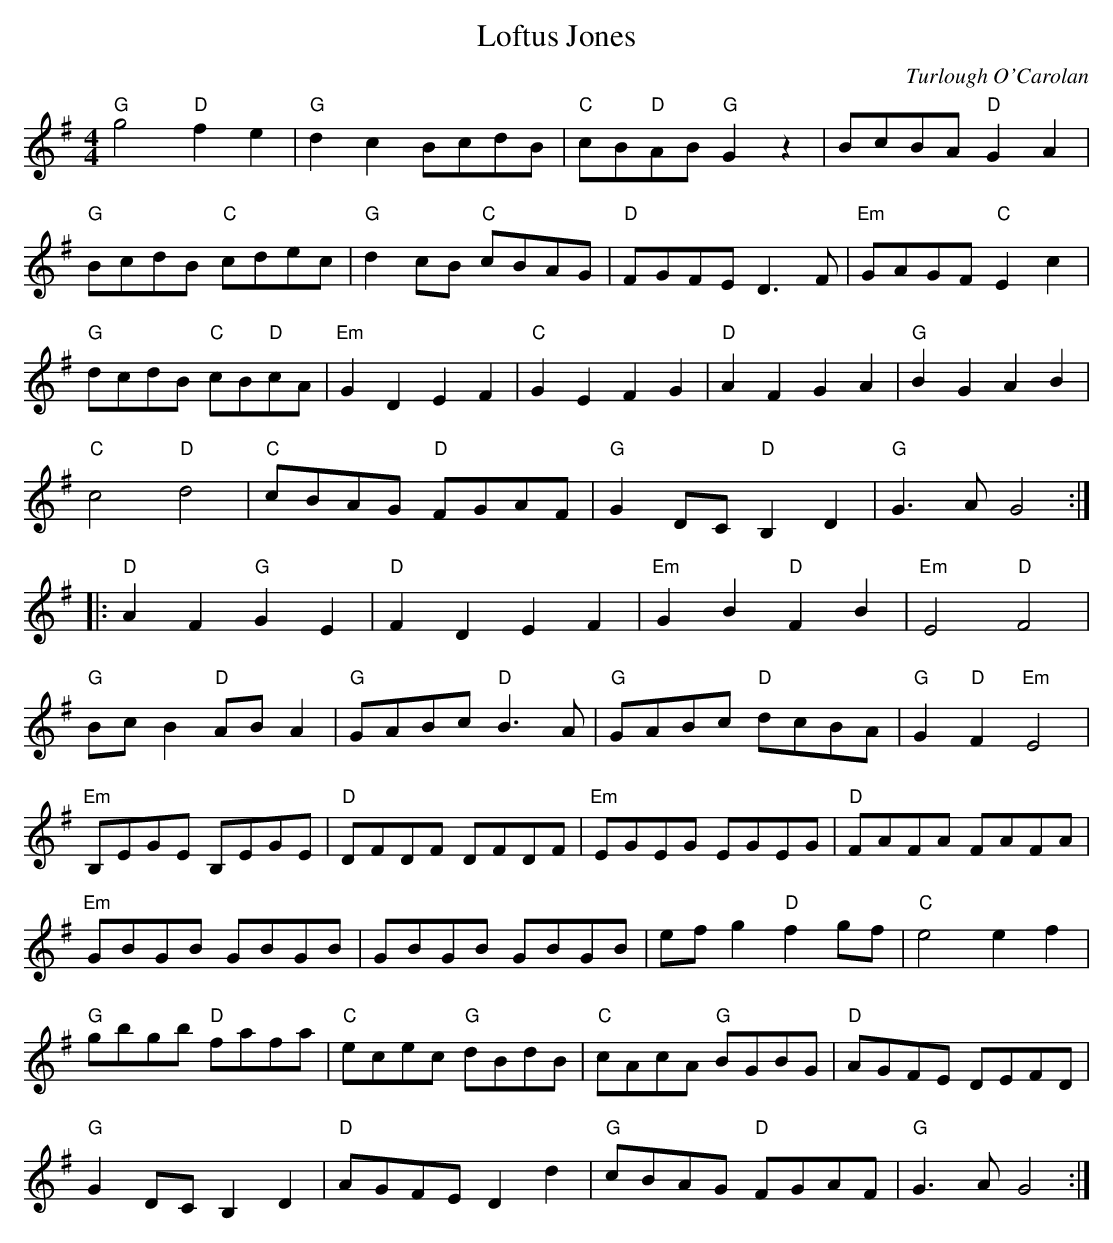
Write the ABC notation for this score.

X:1
T:Loftus Jones
M:4/4
L:1/8
C:Turlough O'Carolan
K:G
"G"g4 "D"f2e2 | "G"d2c2  BcdB |"C"cB"D"AB  "G"G2 z2 | BcBA "D"G2A2 |
"G"BcdB "C"cdec | "G"d2cB "C"cBAG | "D"FGFE D3F | "Em"GAGF "C"E2c2 |
"G"dcdB "C"cB"D"cA | "Em"G2D2 E2F2 | "C"G2E2 F2G2 | "D"A2F2 G2A2 |"G"B2G2 A2B2 |
"C"c4 "D"d4 | "C"cBAG "D"FGAF | "G"G2DC "D"B,2D2 | "G"G3 A G4 :|
|: "D"A2F2 "G"G2E2 | "D"F2D2 E2F2 | "Em"G2B2 "D"F2B2 | "Em"E4"D"F4 |
"G"BcB2 "D"ABA2 | "G"GABc "D"B3A | "G"GABc "D"dcBA | "G"G2"D"F2 "Em"E4 |
"Em"B,EGE B,EGE | "D"DFDF DFDF | "Em"EGEG EGEG | "D"FAFA FAFA |
"Em"GBGB GBGB | GBGB GBGB | efg2 "D"f2gf | "C"e4 e2f2 |
"G"gbgb "D"fafa | "C"ecec "G"dBdB | "C"cAcA "G"BGBG | "D"AGFE DEFD |
"G"G2DC B,2D2 | "D"AGFE D2d2 | "G"cBAG "D"FGAF | "G"G3 A G4:|
